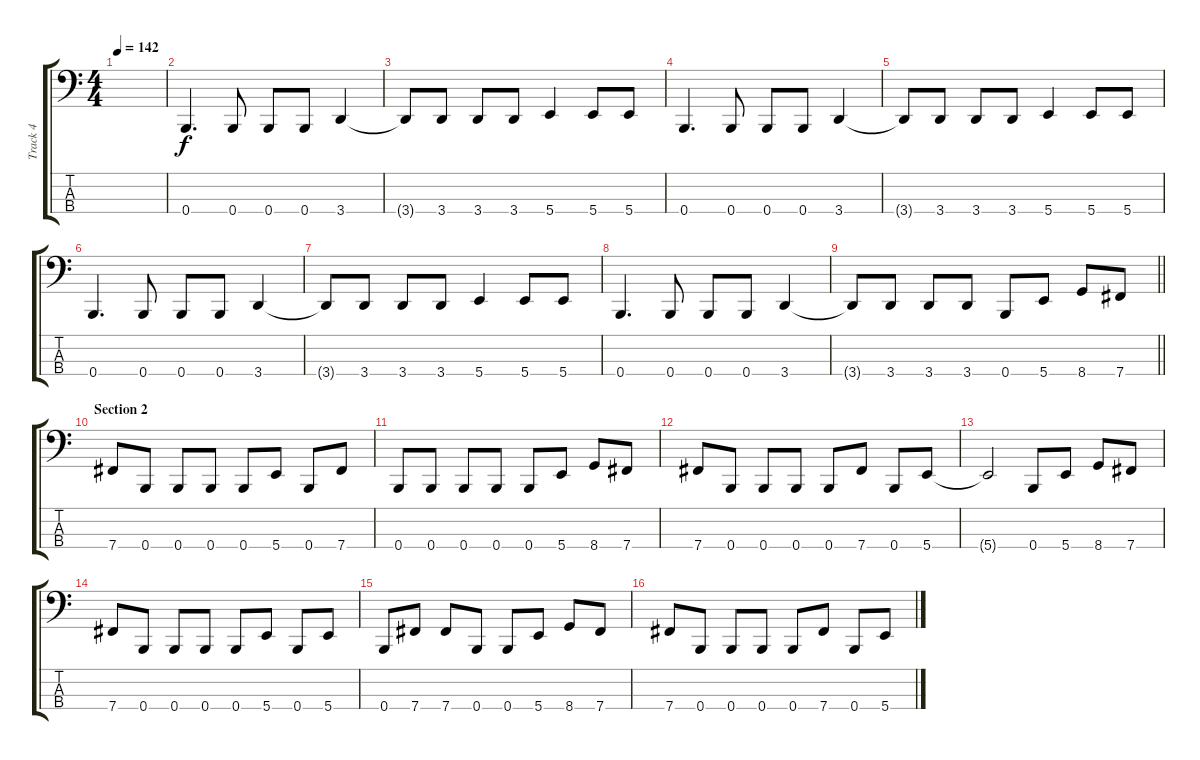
\track ("Track 4" "Track 4") {instrument electricbasspick}
\staff {score tabs}
\tuning (E2 B1 Gb1 B0) {hide}
\ts (4 4)
\tempo 142
\clef f4
\ks c
|
0.4.4{d} 0.4.8 0.4.8 0.4.8 3.4.4 |
3.4{t}.8 3.4.8 3.4.8 3.4.8 5.4.4 5.4.8 5.4.8 |
0.4.4{d} 0.4.8 0.4.8 0.4.8 3.4.4 |
3.4{t}.8 3.4.8 3.4.8 3.4.8 5.4.4 5.4.8 5.4.8 |
0.4.4{d} 0.4.8 0.4.8 0.4.8 3.4.4 |
3.4{t}.8 3.4.8 3.4.8 3.4.8 5.4.4 5.4.8 5.4.8 |
0.4.4{d} 0.4.8 0.4.8 0.4.8 3.4.4 |
\barLineRight lightlight
3.4{t}.8 3.4.8 3.4.8 3.4.8 0.4.8 5.4.8 8.4.8 7.4.8 |
\section ("" "Section 2")
7.4.8 0.4.8 0.4.8 0.4.8 0.4.8 5.4.8 0.4.8 7.4.8 |
0.4.8 0.4.8 0.4.8 0.4.8 0.4.8 5.4.8 8.4.8 7.4.8 |
7.4.8 0.4.8 0.4.8 0.4.8 0.4.8 7.4.8 0.4.8 5.4.8 |
5.4{t}.2 0.4.8 5.4.8 8.4.8 7.4.8 |
7.4.8 0.4.8 0.4.8 0.4.8 0.4.8 5.4.8 0.4.8 5.4.8 |
0.4.8 7.4.8 7.4.8 0.4.8 0.4.8 5.4.8 8.4.8 7.4.8 |
7.4.8 0.4.8 0.4.8 0.4.8 0.4.8 7.4.8 0.4.8 5.4.8
